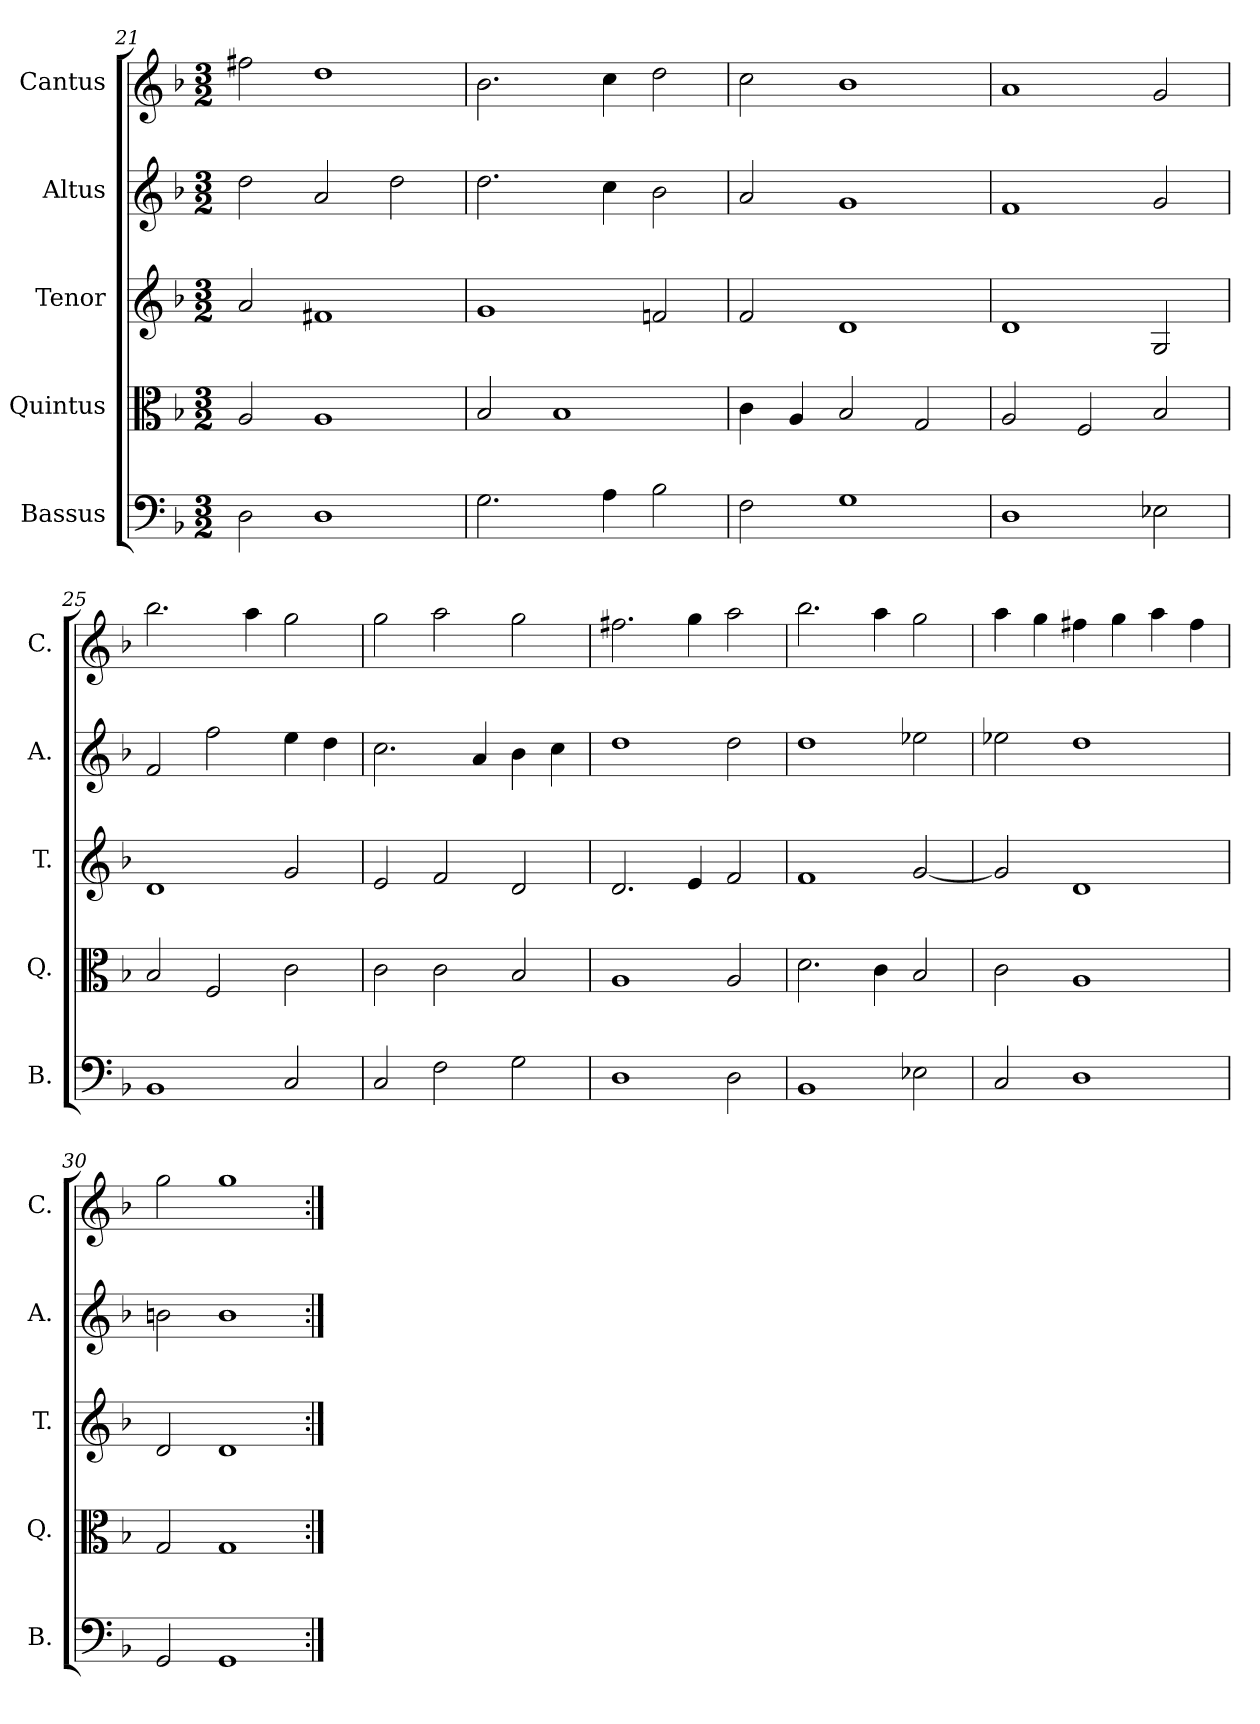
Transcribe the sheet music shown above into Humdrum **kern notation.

**kern	**kern	**kern	**kern	**kern
*part5	*part4	*part3	*part2	*part1
*staff5	*staff4	*staff3	*staff2	*staff1
*I"Bassus	*I"Quintus	*I"Tenor	*I"Altus	*I"Cantus
*I'B.	*I'Q.	*I'T.	*I'A.	*I'C.
*clefF4	*clefC3	*clefG2	*clefG2	*clefG2
*k[b-]	*k[b-]	*k[b-]	*k[b-]	*k[b-]
*F:	*F:	*F:	*F:	*F:
*M3/2	*M3/2	*M3/2	*M3/2	*M3/2
=21	=21	=21	=21	=21
2D\	2A/	2a/	2dd\	2ff#X\
1D\	1A/	1f#X/	2a/	1dd\
.	.	.	2dd\	.
=22	=22	=22	=22	=22
2.G\	2B-/	1g/	2.dd\	2.b-\
.	1B-/	.	.	.
4A\	.	.	4cc\	4cc\
2B-\	.	2fn/	2b-\	2dd\
=23	=23	=23	=23	=23
2F\	4c\	2f/	2a/	2cc\
.	4A/	.	.	.
1G\	2B-/	1d/	1g/	1b-\
.	2G/	.	.	.
=24	=24	=24	=24	=24
1D\	2A/	1d/	1f/	1a/
.	2F/	.	.	.
2E-X\	2B-/	2G/	2g/	2g/
!!LO:LB:g=z
=25	=25	=25	=25	=25
1BB-/	2B-/	1d/	2f/	2.bb-\
.	2F/	.	2ff\	.
.	.	.	.	4aa\
2C/	2c\	2g/	4ee\	2gg\
.	.	.	4dd\	.
=26	=26	=26	=26	=26
2C/	2c\	2e/	2.cc\	2gg\
2F\	2c\	2f/	.	2aa\
.	.	.	4a/	.
2G\	2B-/	2d/	4b-\	2gg\
.	.	.	4cc\	.
=27	=27	=27	=27	=27
1D\	1A/	2.d/	1dd\	2.ff#X\
.	.	4e/	.	4gg\
2D\	2A/	2f/	2dd\	2aa\
=28	=28	=28	=28	=28
1BB-/	2.d\	1f/	1dd\	2.bb-\
.	4c\	.	.	4aa\
2E-X\	2B-/	[2g/	2ee-X\	2gg\
=29	=29	=29	=29	=29
2C/	2c\	2g/]	2ee-X\	4aa\
.	.	.	.	4gg\
1D\	1A/	1d/	1dd\	4ff#X\
.	.	.	.	4gg\
.	.	.	.	4aa\
.	.	.	.	4ff#\
=30	=30	=30	=30	=30
2GG/	2G/	2d/	2bn\	2gg\
1GG/	1G/	1d/	1b\	1gg\
=:|!	=:|!	=:|!	=:|!	=:|!
*-	*-	*-	*-	*-
